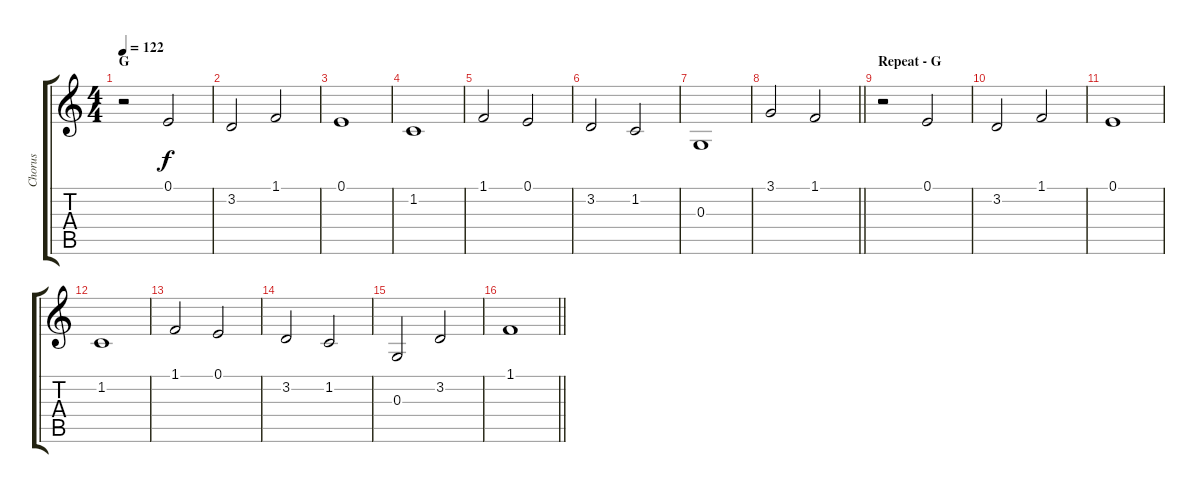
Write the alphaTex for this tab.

\track ("Chorus" "Chorus") {instrument tenorsax}
\staff {score tabs}
\tuning (E4 B3 G3 D3 A2 E2) {hide}
\ts (4 4)
\section ("" "G")
\tempo 122
\clef g2
\ks c
r.2{dy f} 0.1.2 |
3.2.2 1.1.2 |
0.1.1 |
1.2.1 |
1.1.2 0.1.2 |
3.2.2 1.2.2 |
0.3.1 |
\barLineRight lightlight
3.1.2 1.1.2 |
\section ("" "Repeat - G")
r.2 0.1.2 |
3.2.2 1.1.2 |
0.1.1 |
1.2.1 |
1.1.2 0.1.2 |
3.2.2 1.2.2 |
0.3.2 3.2.2 |
\barLineRight lightlight
1.1.1
